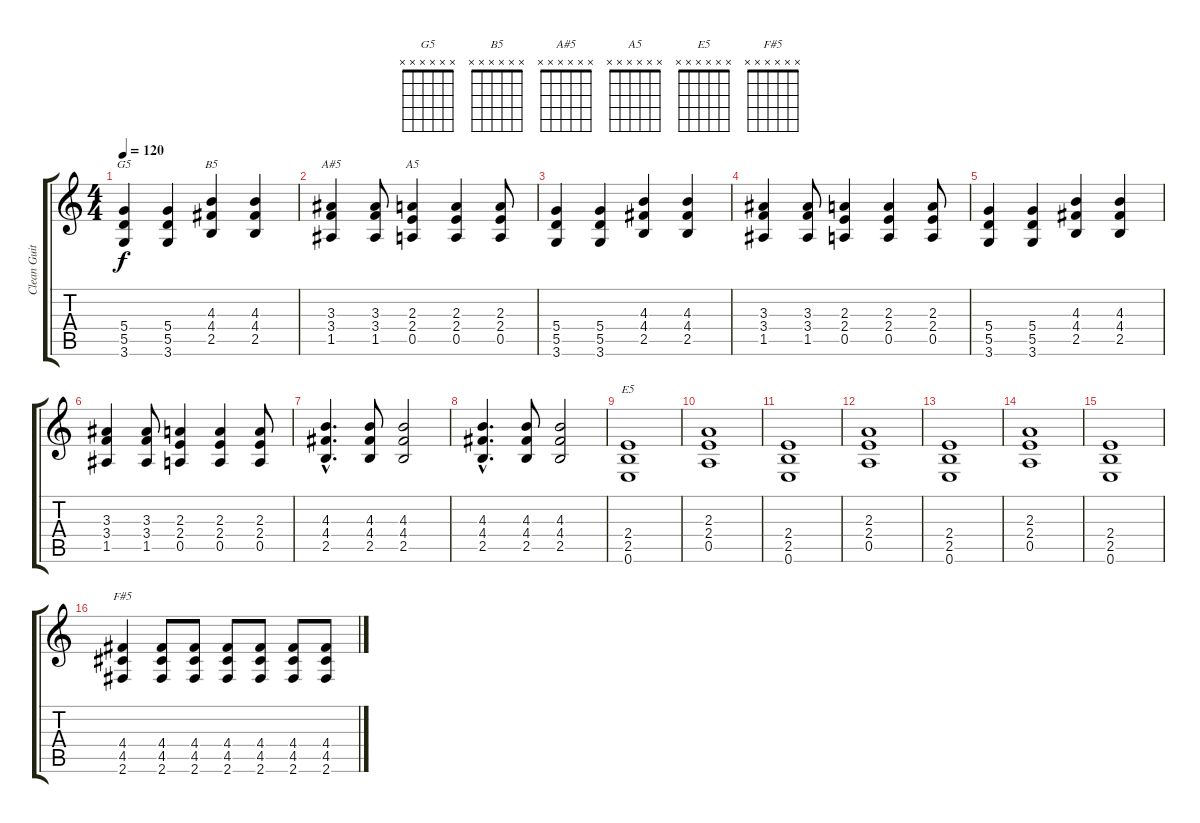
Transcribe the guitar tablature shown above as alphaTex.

\track ("Clean Guitar" "Clean Guit") {instrument electricguitarclean}
\staff {score tabs}
\tuning (E4 B3 G3 D3 A2 E2) {hide}
\chord ("G5" x x x x x x) {firstfret 0}
\chord ("B5" x x x x x x) {firstfret 0}
\chord ("A#5" x x x x x x) {firstfret 0}
\chord ("A5" x x x x x x) {firstfret 0}
\chord ("E5" x x x x x x) {firstfret 0}
\chord ("F#5" x x x x x x) {firstfret 0}
\ts (4 4)
\tempo 120
\clef g2
\ks c
(5.4 5.5 3.6).4{ch "G5" dy f} (5.4 5.5 3.6).4 (4.3 4.4 2.5).4{ch "B5"} (4.3 4.4 2.5).4 |
(3.3 3.4 1.5).4{ch "A#5"} (3.3 3.4 1.5).8 (2.3 2.4 0.5).4{ch "A5"} (2.3 2.4 0.5).4 (2.3 2.4 0.5).8 |
(5.4 5.5 3.6).4 (5.4 5.5 3.6).4 (4.3 4.4 2.5).4 (4.3 4.4 2.5).4 |
(3.3 3.4 1.5).4 (3.3 3.4 1.5).8 (2.3 2.4 0.5).4 (2.3 2.4 0.5).4 (2.3 2.4 0.5).8 |
(5.4 5.5 3.6).4 (5.4 5.5 3.6).4 (4.3 4.4 2.5).4 (4.3 4.4 2.5).4 |
(3.3 3.4 1.5).4 (3.3 3.4 1.5).8 (2.3 2.4 0.5).4 (2.3 2.4 0.5).4 (2.3 2.4 0.5).8 |
(4.3{hac} 4.4{hac} 2.5{hac}).4{d} (4.3 4.4 2.5).8 (4.3 4.4 2.5).2 |
(4.3{hac} 4.4{hac} 2.5{hac}).4{d} (4.3 4.4 2.5).8 (4.3 4.4 2.5).2 |
(2.4 2.5 0.6).1{ch "E5"} |
(2.3 2.4 0.5).1 |
(2.4 2.5 0.6).1 |
(2.3 2.4 0.5).1 |
(2.4 2.5 0.6).1 |
(2.3 2.4 0.5).1 |
(2.4 2.5 0.6).1 |
(4.4 4.5 2.6).4{ch "F#5"} (4.4 4.5 2.6).8 (4.4 4.5 2.6).8 (4.4 4.5 2.6).8 (4.4 4.5 2.6).8 (4.4 4.5 2.6).8 (4.4 4.5 2.6).8
